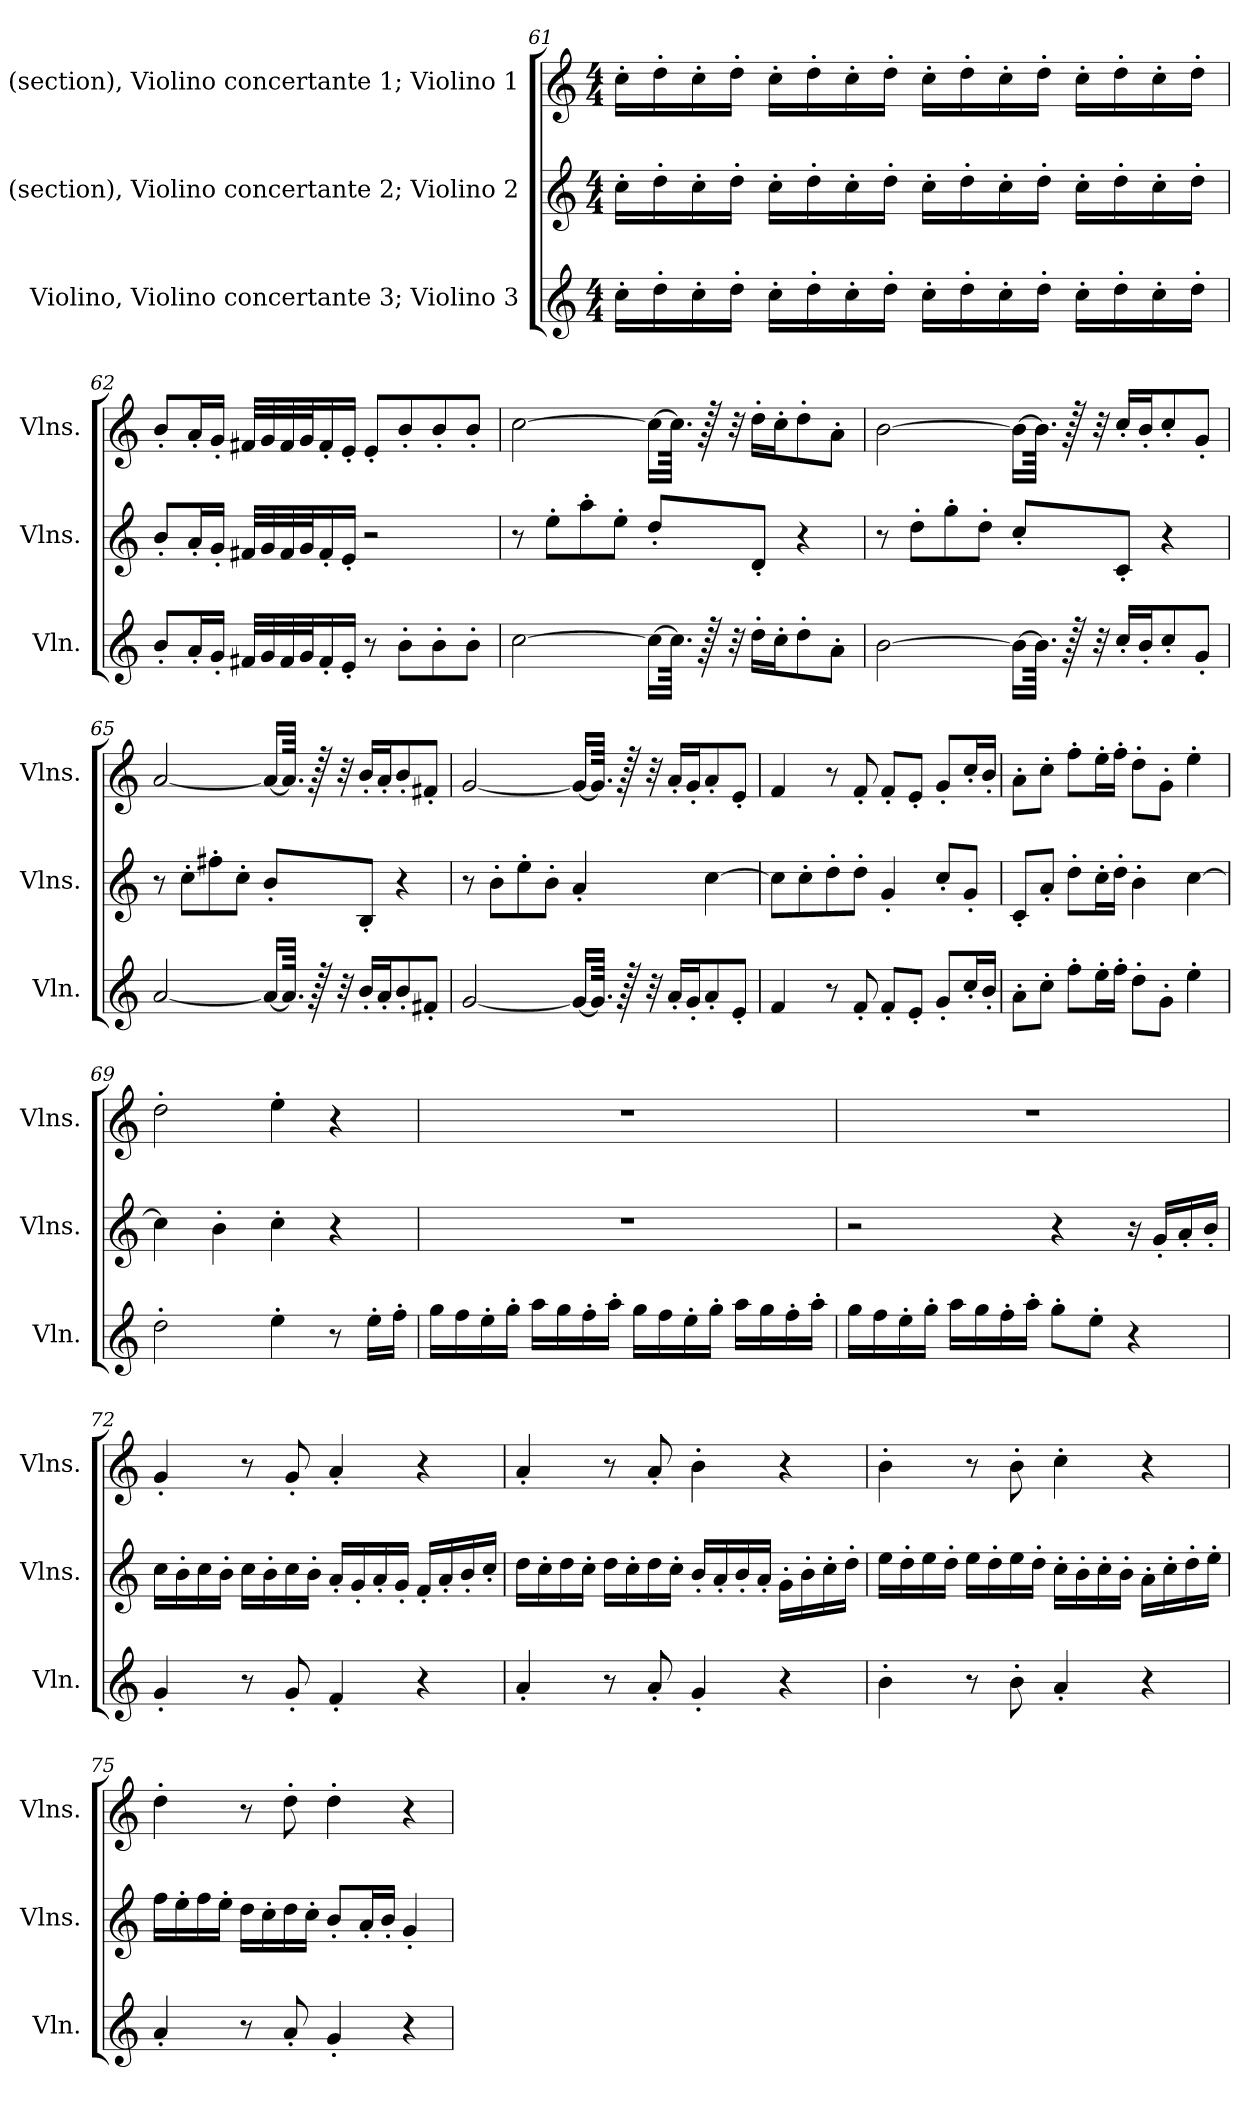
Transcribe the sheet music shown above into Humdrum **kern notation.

**kern	**kern	**kern
*part3	*part2	*part1
*staff3	*staff2	*staff1
*I"Violino, Violino concertante 3; Violino 3	*I"Violins (section), Violino concertante 2; Violino 2	*I"Violins (section), Violino concertante 1; Violino 1
*I'Vln.	*I'Vlns.	*I'Vlns.
*clefG2	*clefG2	*clefG2
*k[]	*k[]	*k[]
*M4/4	*M4/4	*M4/4
=61	=61	=61
16cc'\LL	16cc'\LL	16cc'\LL
16dd'\	16dd'\	16dd'\
16cc'\	16cc'\	16cc'\
16dd'\JJ	16dd'\JJ	16dd'\JJ
16cc'\LL	16cc'\LL	16cc'\LL
16dd'\	16dd'\	16dd'\
16cc'\	16cc'\	16cc'\
16dd'\JJ	16dd'\JJ	16dd'\JJ
16cc'\LL	16cc'\LL	16cc'\LL
16dd'\	16dd'\	16dd'\
16cc'\	16cc'\	16cc'\
16dd'\JJ	16dd'\JJ	16dd'\JJ
16cc'\LL	16cc'\LL	16cc'\LL
16dd'\	16dd'\	16dd'\
16cc'\	16cc'\	16cc'\
16dd'\JJ	16dd'\JJ	16dd'\JJ
=62	=62	=62
8b'/L	8b'/L	8b'/L
16a'/L	16a'/L	16a'/L
16g'/JJ	16g'/JJ	16g'/JJ
32f#X/LLL	32f#X/LLL	32f#X/LLL
32g/	32g/	32g/
32f#/	32f#/	32f#/
32g/J	32g/J	32g/J
16f#'/	16f#'/	16f#'/
16e'/JJ	16e'/JJ	16e'/JJ
8r	2r	8e'/L
8b'\L	.	8b'/
8b'\	.	8b'/
8b'\J	.	8b'/J
!!LO:PB:g=z
=63	=63	=63
[2cc\	8r	[2cc\
.	8ee'\L	.
.	8aa'\	.
.	8ee'\J	.
16cc\LL_	8dd'/L	16cc\LL_
64.cc\JJkk]	.	64.cc\JJkk]
128r	.	128r
32r	.	32r
16dd'\LL	8d'/J	16dd'\LL
16cc'\J	.	16cc'\J
8dd'\	4r	8dd'\
8a'\J	.	8a'\J
!!LO:LB:g=z
=64	=64	=64
[2b\	8r	[2b\
.	8dd'\L	.
.	8gg'\	.
.	8dd'\J	.
16b\LL_	8cc'/L	16b\LL_
64.b\JJkk]	.	64.b\JJkk]
128r	.	128r
32r	.	32r
16cc'/LL	8c'/J	16cc'/LL
16b'/J	.	16b'/J
8cc'/	4r	8cc'/
8g'/J	.	8g'/J
!!LO:LB:g=z
=65	=65	=65
[2a/	8r	[2a/
.	8cc'\L	.
.	8ff#X'\	.
.	8cc'\J	.
16a/LL_	8b'/L	16a/LL_
64.a/JJkk]	.	64.a/JJkk]
128r	.	128r
32r	.	32r
16b'/LL	8B'/J	16b'/LL
16a'/J	.	16a'/J
8b'/	4r	8b'/
8f#X'/J	.	8f#X'/J
!!LO:LB:g=z
=66	=66	=66
[2g/	8r	[2g/
.	8b'\L	.
.	8ee'\	.
.	8b'\J	.
16g/LL_	4a'/	16g/LL_
64.g/JJkk]	.	64.g/JJkk]
128r	.	128r
32r	.	32r
16a'/LL	.	16a'/LL
16g'/J	.	16g'/J
8a'/	[4cc\	8a'/
8e'/J	.	8e'/J
!!LO:LB:g=z
=67	=67	=67
4f/	8cc\L]	4f/
.	8cc'\	.
8r	8dd'\	8r
8f'/	8dd'\J	8f'/
8f'/L	4g'/	8f'/L
8e'/J	.	8e'/J
8g'/L	8cc'/L	8g'/L
16cc'/L	8g'/J	16cc'/L
16b'/JJ	.	16b'/JJ
=68	=68	=68
8a'\L	8c'/L	8a'\L
8cc'\J	8a'/J	8cc'\J
8ff'\L	8dd'\L	8ff'\L
16ee'\L	16cc'\L	16ee'\L
16ff'\JJ	16dd'\JJ	16ff'\JJ
8dd'\L	4b'\	8dd'\L
8g'\J	.	8g'\J
4ee'\	[4cc\	4ee'\
=69	=69	=69
2dd'\	4cc\]	2dd'\
.	4b'\	.
4ee'\	4cc'\	4ee'\
8r	4r	4r
16ee'\LL	.	.
16ff'\JJ	.	.
!!LO:PB:g=z
=70	=70	=70
16gg\LL	1r	1r
16ff\	.	.
16ee'\	.	.
16gg'\JJ	.	.
16aa\LL	.	.
16gg\	.	.
16ff'\	.	.
16aa'\JJ	.	.
16gg\LL	.	.
16ff\	.	.
16ee'\	.	.
16gg'\JJ	.	.
16aa\LL	.	.
16gg\	.	.
16ff'\	.	.
16aa'\JJ	.	.
=71	=71	=71
16gg\LL	2r	1r
16ff\	.	.
16ee'\	.	.
16gg'\JJ	.	.
16aa\LL	.	.
16gg\	.	.
16ff'\	.	.
16aa'\JJ	.	.
8gg'\L	4r	.
8ee'\J	.	.
4r	16r	.
.	16g'/LL	.
.	16a'/	.
.	16b'/JJ	.
!!LO:LB:g=z
=72	=72	=72
4g'/	16cc\LL	4g'/
.	16b'\	.
.	16cc\	.
.	16b'\JJ	.
8r	16cc\LL	8r
.	16b'\	.
8g'/	16cc\	8g'/
.	16b'\JJ	.
4f'/	16a'/LL	4a'/
.	16g'/	.
.	16a'/	.
.	16g'/JJ	.
4r	16f'/LL	4r
.	16a'/	.
.	16b'/	.
.	16cc'/JJ	.
=73	=73	=73
4a'/	16dd\LL	4a'/
.	16cc'\	.
.	16dd\	.
.	16cc'\JJ	.
8r	16dd\LL	8r
.	16cc'\	.
8a'/	16dd\	8a'/
.	16cc'\JJ	.
4g'/	16b'/LL	4b'\
.	16a'/	.
.	16b'/	.
.	16a'/JJ	.
4r	16g'\LL	4r
.	16b'\	.
.	16cc'\	.
.	16dd'\JJ	.
!!LO:LB:g=z
=74	=74	=74
4b'\	16ee\LL	4b'\
.	16dd'\	.
.	16ee\	.
.	16dd'\JJ	.
8r	16ee\LL	8r
.	16dd'\	.
8b'\	16ee\	8b'\
.	16dd'\JJ	.
4a'/	16cc'\LL	4cc'\
.	16b'\	.
.	16cc'\	.
.	16b'\JJ	.
4r	16a'\LL	4r
.	16cc'\	.
.	16dd'\	.
.	16ee'\JJ	.
=75	=75	=75
4a'/	16ff\LL	4dd'\
.	16ee'\	.
.	16ff\	.
.	16ee'\JJ	.
8r	16dd\LL	8r
.	16cc'\	.
8a'/	16dd\	8dd'\
.	16cc'\JJ	.
4g'/	8b'/L	4dd'\
.	16a'/L	.
.	16b'/JJ	.
4r	4g'/	4r
=	=	=
*-	*-	*-
